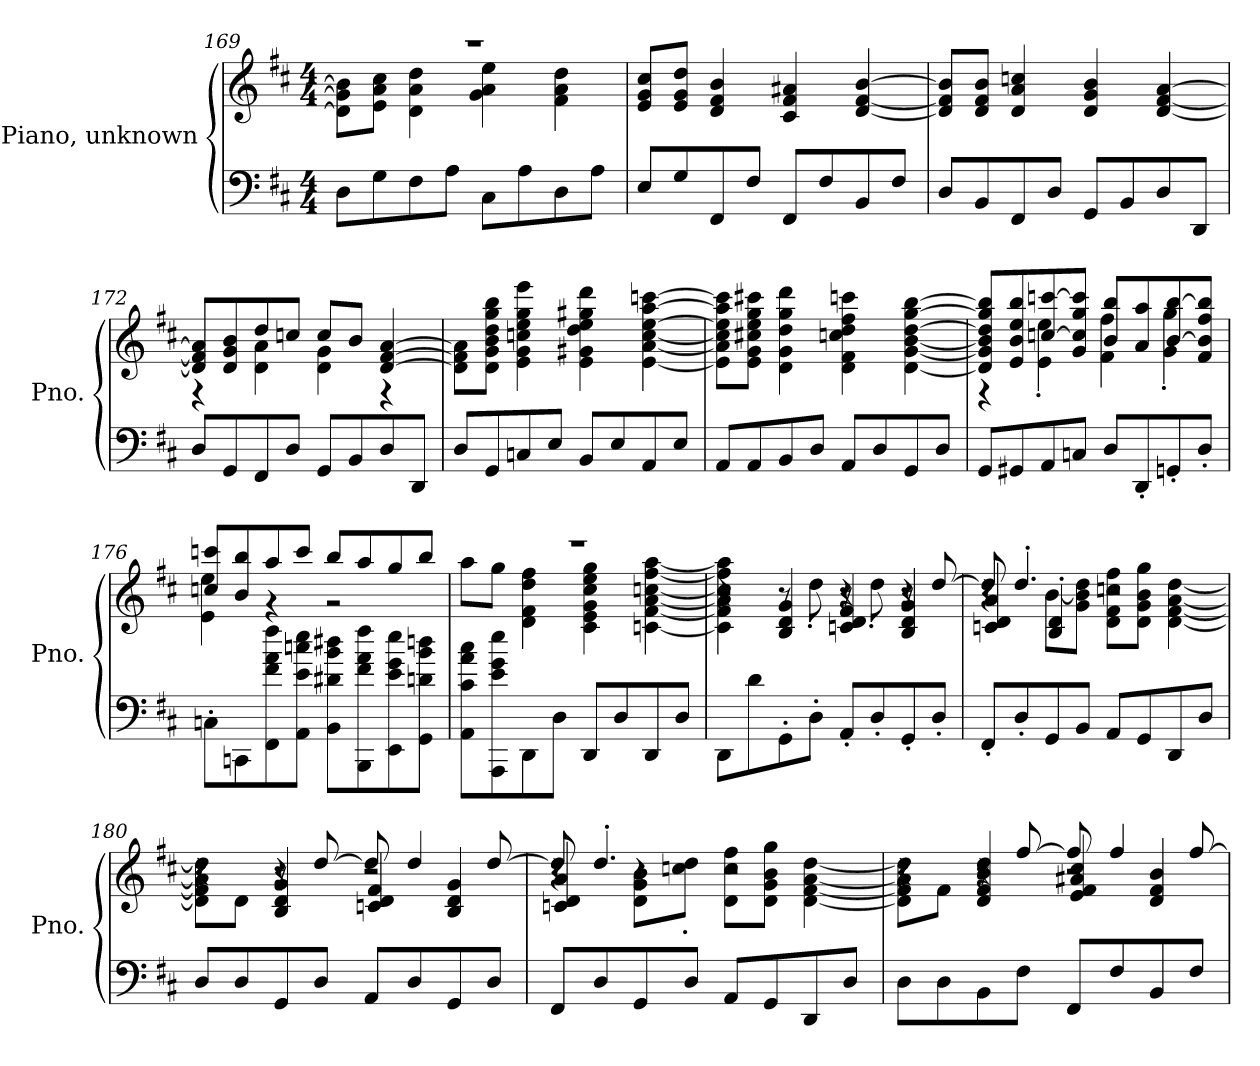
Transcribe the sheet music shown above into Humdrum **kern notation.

**kern	**kern
*part1	*part1
*staff2	*staff1
*I"Piano, unknown	*
*I'Pno.	*
*clefF4	*clefG2
*k[f#c#]	*k[f#c#]
*M4/4	*M4/4
=169	=169
*	*^
8D\L	1r	8d\] 8g\] 8b\]L
8G\	.	8e\ 8a\ 8cc#\J
8F#\	.	4d\ 4a\ 4dd\
8A\J	.	.
8C#\L	.	4g\ 4a\ 4ee\
8A\	.	.
8D\	.	4f#\ 4a\ 4dd\
8A\J	.	.
*	*v	*v
!!LO:LB:g=z
=170	=170
8E/L	8e/ 8g/ 8cc#/L
8G/	8e/ 8g/ 8dd/J
8FF#/	4d/ 4f#/ 4b/
8F#/J	.
8FF#/L	4c#/ 4f#/ 4a#X/
8F#/	.
8BB/	[4d/ [4f#/ [4b/
8F#/J	.
=171	=171
8D/L	8d/] 8f#/] 8b/]L
8BB/	8d/ 8f#/ 8b/J
8FF#/	4d/ 4a/ 4ccn/
8D/J	.
8GG/L	4d/ 4g/ 4b/
8BB/	.
8D/	[4d/ [4f#/ [4a/
8DD/J	.
=172	=172
*	*^
8D/L	8d/] 8f#/] 8a/]L	4r
8GG/	8d/ 8g/ 8b/	.
8FF#/	8dd/	4d\ 4a\
8D/J	8ccn/J	.
8GG/L	8cc/L	4d\ 4g\
8BB/	8b/J	.
8D/	[4d/ [4f#/ [4a/	4r
8DD/J	.	.
*	*v	*v
=173	=173
8D/L	8d\] 8f#\] 8a\]L
8GG/	8d\ 8g\ 8b\ 8dd\ 8gg\ 8bb\J
8Cn/	4e\ 4g\ 4ccn\ 4ee\ 4gg\ 4eee\
8E/J	.
8BB/L	4e\ 4g#X\ 4dd\ 4ee\ 4gg#X\ 4ddd\
8E/	.
8AA/	[4e\ [4a\ [4cc\ [4ee\ [4aa\ [4cccn\
8E/J	.
!!LO:LB:g=z
=174	=174
8AA/L	8e\] 8a\] 8cc\] 8ee\] 8aa\] 8ccc\]L
8AA/	8e\ 8g\ 8cc#X\ 8ee\ 8gg\ 8ccc#X\J
8BB/	4d\ 4g\ 4dd\ 4gg\ 4ddd\
8D/J	.
8AA/L	4d\ 4f#\ 4ccn\ 4dd\ 4ff#\ 4cccn\
8D/	.
8GG/	[4d\ [4g\ [4b\ [4dd\ [4gg\ [4bb\
8D/J	.
=175	=175
*	*^
8GG/L	8d/] 8g/] 8b/] 8dd/] 8gg/] 8bb/]L	4r
8GG#X/	8e/ 8b/ 8ee/ 8bb/	.
8AA/	[8ccn/ [8cccn/	4e\' 4ee\'
8Cn/J	8g/ 8cc/] 8gg/ 8ccc/]J	.
8D/L	8b/ 8bb/L	4f#\ 4ff#\
8DD'/	8a/ 8aa/	.
8GGn'/	[8b/ [8bb/	4g\' 4gg\'
8D'/J	8f#/ 8b/] 8ff#/ 8bb/]J	.
=176	=176	=176
8Cn'\L	8ccn/ 8cccn/L	4e\ 4ee\
8CCn\	8b/ 8bb/	.
8FF#\ 8f#\ 8a\ 8ff#\	8aa/	4r
8AA\ 8e\ 8ccn\ 8ee\J	8ccc/J	.
8BB\ 8d#X\ 8b\ 8dd#X\L	8bb/L	2r
8BBB\ 8f#\ 8a\ 8ff#\	8aa/	.
8EE\ 8e\ 8g\ 8ee\	8gg/	.
8GG\ 8dn\ 8b\ 8ddn\J	8bb/J	.
!!LO:PB:g=z	!!
=177	=177	=177
8AA\ 8c#\ 8a\ 8cc#\L	1r	8aa\L
8AAA\ 8e\ 8g\ 8ee\	.	8gg\J
8DD\	.	4d\ 4f#\ 4dd\ 4ff#\
8D\J	.	.
8DD/L	.	4c#\ 4e\ 4g\ 4cc#\ 4ee\ 4gg\
8D/	.	.
8DD/	.	[4cn\ [4f#\ [4a\ [4ccn\ [4ff#\ [4aa\
8D/J	.	.
=178	=178	=178
*	*	*^
8DD\L	2r	4c\] 4f#\] 4a\] 4cc\] 4ff#\] 4aa\]	4r
8d\	.	.	.
8GG'\	.	8r	4B/ 4d/ 4g/
8D'\J	.	8dd'\	.
8AA'/L	4r	8r	4cn/ 4d/ 4f#/
8D'/	.	8dd'\	.
8GG'/	8r	4r	4B/ 4d/ 4g/
8D'/J	[8dd/	.	.
=179	=179	=179	=179
8FF#'/L	8dd/]	4r	4cn/ 4d/ 4a/
8D'/	4.dd'/	.	.
8GG/	.	[8b\L	4B/' 4d/'
8BB/J	.	8g\ 8b\] 8dd\J	.
8AA/L	2r	8d\ 8f#\ 8ccn\ 8ff#\L	2r
8GG/	.	8d\ 8g\ 8b\ 8gg\J	.
8DD/	.	[4d\ [4f#\ [4a\ [4dd\	.
8D/J	.	.	.
=180	=180	=180	=180
8D/L	4r	8d\] 8f#\] 8a\] 8dd\]L	4r
8D/	.	8d\J	.
8GG/	8r	4r	4B/ 4d/ 4g/
8D/J	[8dd/	.	.
8AA/L	8dd/]	2r	4cn/ 4d/ 4f#/
8D/	4dd/	.	.
8GG/	.	.	4B/ 4d/ 4g/
8D/J	[8dd/	.	.
!!LO:LB:g=z	!!	!!
=181	=181	=181	=181
8FF#/L	8dd/]	4r	4cn/ 4d/ 4a/
8D/	4.dd'/	.	.
8GG/	.	8d\ 8g\ 8b\L	4r
8D/J	.	8ccn\' 8dd\'J	.
8AA/L	2r	8d\ 8cc\ 8ff#\L	2r
8GG/	.	8d\ 8g\ 8b\ 8gg\J	.
8DD/	.	[4d\ [4f#\ [4a\ [4dd\	.
8D/J	.	.	.
=182	=182	=182	=182
8D\L	4r	8d\] 8f#\] 8a\] 8dd\]L	4r
8D\	.	8f#\J	.
8BB\	8r	4r	4d/ 4f#/ 4b/ 4dd/
8F#\J	[8ff#/	.	.
8FF#/L	8ff#/]	2r	4e/ 4f#/ 4a#X/ 4cc#/
8F#/	4ff#/	.	.
8BB/	.	.	4d/ 4f#/ 4b/
8F#/J	[8ff#/	.	.
*	*v	*v	*v
=	=
*-	*-
